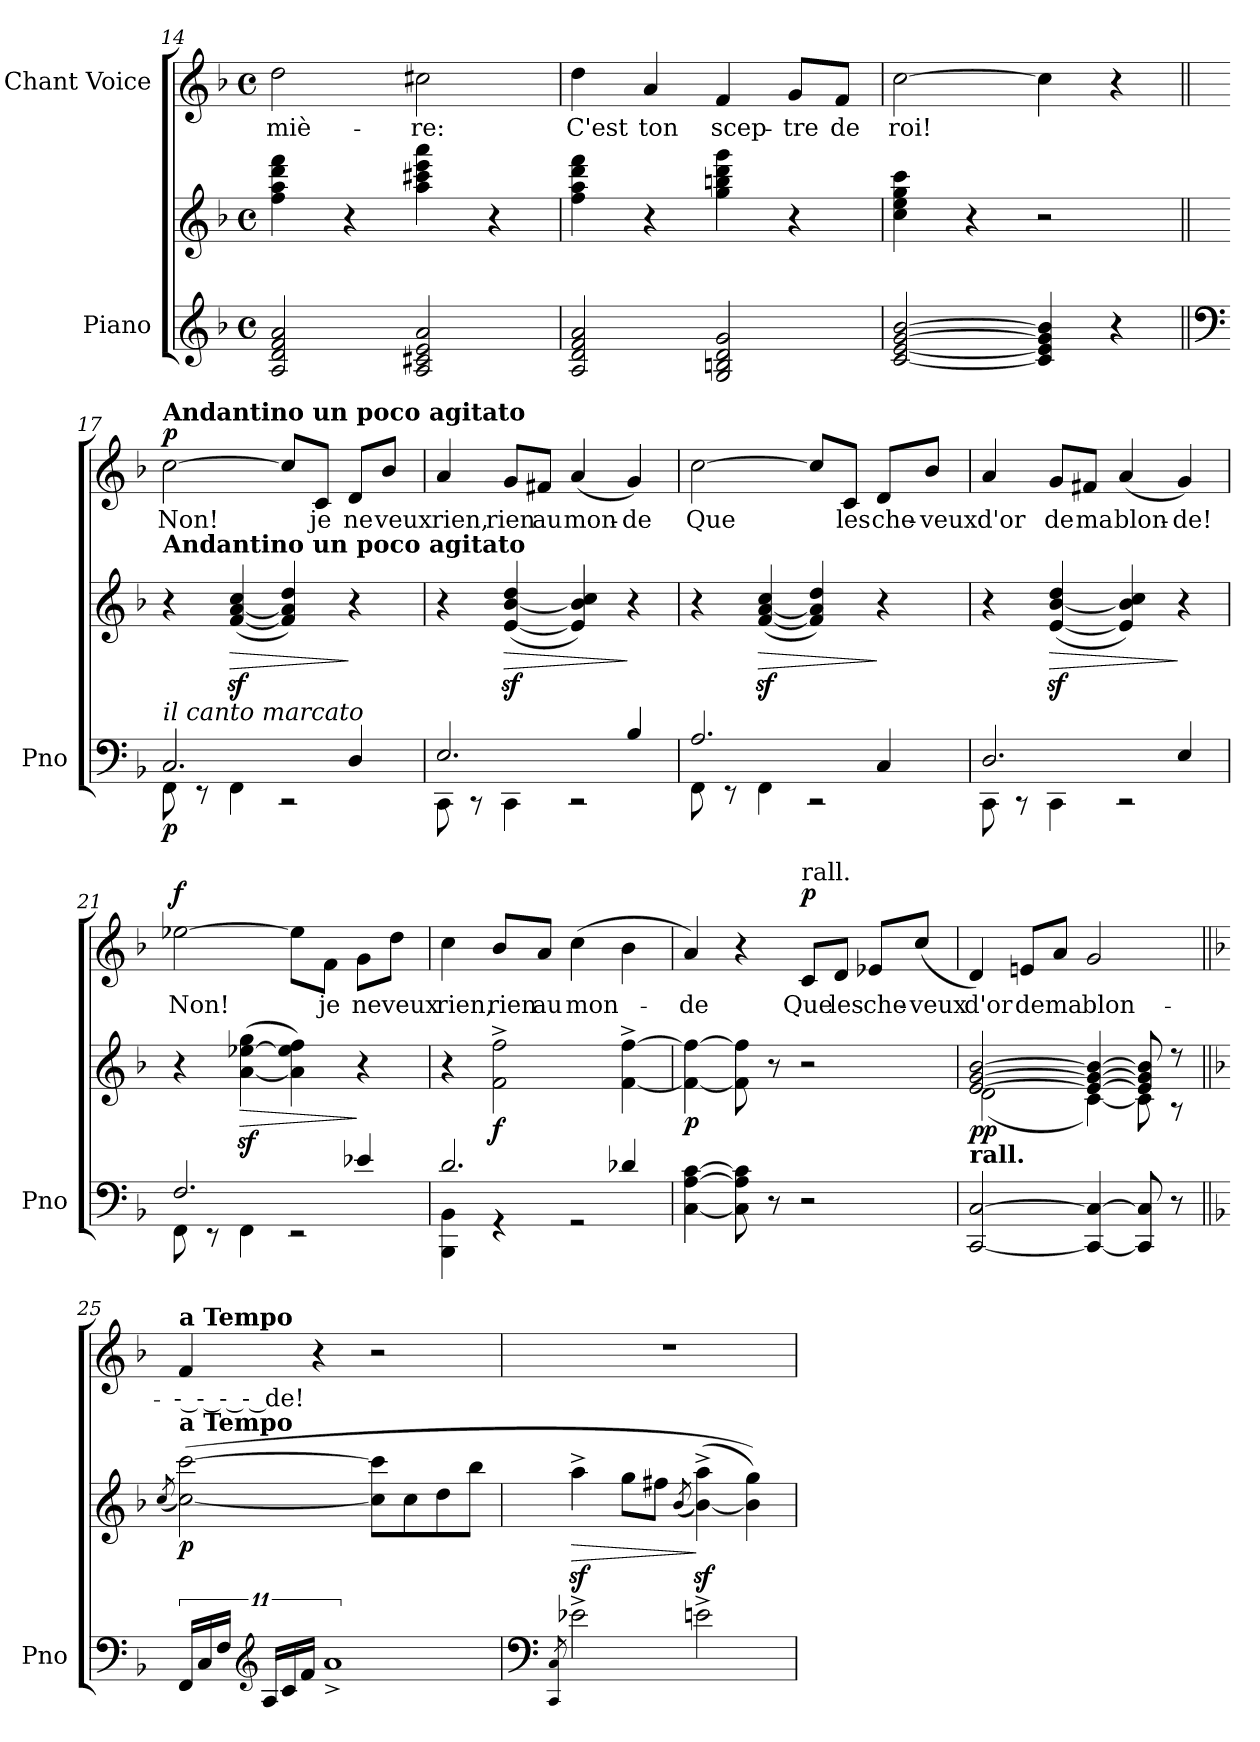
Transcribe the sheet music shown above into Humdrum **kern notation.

**kern	**kern	**dynam	**kern	**text	**dynam
*part2	*part2	*part2	*part1	*part1	*part1
*staff3	*staff2	*staff2/3	*staff1	*staff1	*staff1
*I"Piano	*	*	*I"Chant Voice	*	*
*I'Pno	*	*	*	*	*
*clefG2	*clefG2	*	*clefG2	*	*
*k[b-]	*k[b-]	*	*k[b-]	*	*
*M4/4	*M4/4	*	*M4/4	*	*
*met(c)	*met(c)	*	*met(c)	*	*
=14	=14	=14	=14	=14	=14
2A/ 2d/ 2f/ 2a/	4ff\ 4aa\ 4ddd\ 4fff\	.	2dd\	-miè-	.
.	4r	.	.	.	.
2A/ 2c#X/ 2e/ 2a/	4aa\ 4ccc#X\ 4eee\ 4aaa\	.	2cc#X\	-re:	.
.	4r	.	.	.	.
=15	=15	=15	=15	=15	=15
2A/ 2d/ 2f/ 2a/	4ff\ 4aa\ 4ddd\ 4fff\	.	4dd\	C'est	.
.	4r	.	4a/	ton	.
2G/ 2Bn/ 2d/ 2g/	4gg\ 4bbn\ 4ddd\ 4ggg\	.	4f/	scep-	.
.	4r	.	8g/L	-tre	.
.	.	.	8f/J	de	.
=16	=16	=16	=16	=16	=16
[2c/ [2e/ [>2g/ [2b-/	4cc\ 4ee\ 4gg\ 4ccc\	.	[2cc\	roi!	.
.	4r	.	.	.	.
4c/] 4e/] 4g/] 4b-/]	2r	.	4cc\]	.	.
4r	.	.	4r	.	.
=17||	=17||	=17||	=17||	=17||	=17||
*clefF4	*	*	*	*	*
*	*	*	*MM104	*	*
*^	*	*	*	*	*
!	!	!	!	!LO:TX:a:B:t=Andantino un poco agitato	!	!
!	!	!LO:TX:a:B:t=Andantino un poco agitato	!	!	!	!
!LO:TX:i:t=il canto marcato	!	!	!	!	!	!
!	!	!	!LO:DY:b=2	!	!	!LO:DY:a
2.C/	8FF\	4r	p	[2cc\	Non!	p
.	8r	.	.	.	.	.
!	!	!	!LO:HP:b	!	!	!
.	4FF\	([4f/z< [<4a/z< 4cc/z<	>	.	.	.
.	2r	4f/] 4a/] 4dd/)	.	8cc/L]	.	.
.	.	.	.	8c/J	je	.
4D/	.	4r	]	8d/L	ne	.
.	.	.	.	8b-/J	veux	.
=18	=18	=18	=18	=18	=18	=18
2.E/	8CC\	4r	.	4a/	rien,	.
.	8r	.	.	.	.	.
!	!	!	!LO:HP:b	!	!	!
.	4CC\	([4e/z< [<4b-/z< 4dd/z<	>	8g/L	rien	.
.	.	.	.	8f#X/J	au	.
.	2r	4e/] 4b-/] 4cc/)	.	(4a/	mon-	.
4B-/	.	4r	]	4g/)	-de	.
=19	=19	=19	=19	=19	=19	=19
!	!	!	!	!	!	!LO:DY:a
!	!	!	!	!	!	!LO:DY:n=1:a
2.A/	8FF\	4r	.	[2cc\	Que	other-dynamics f
.	8r	.	.	.	.	.
!	!	!	!LO:HP:b	!	!	!
.	4FF\	([4f/z< [<4a/z< 4cc/z<	>	.	.	.
.	2r	4f/] 4a/] 4dd/)	.	8cc/L]	.	.
.	.	.	.	8c/J	les	.
4C/	.	4r	]	8d/L	che-	.
.	.	.	.	8b-/J	-veux	.
=20	=20	=20	=20	=20	=20	=20
2.D/	8CC\	4r	.	4a/	d'or	.
.	8r	.	.	.	.	.
!	!	!	!LO:HP:b	!	!	!
.	4CC\	([4e/z< [<4b-/z< 4dd/z<	>	8g/L	de	.
.	.	.	.	8f#X/J	ma	.
.	2r	4e/] 4b-/] 4cc/)	.	(4a/	blon-	.
4E/	.	4r	]	4g/)	-de!	.
=21	=21	=21	=21	=21	=21	=21
!	!	!	!LO:DY:b=2	!	!	!
!	!	!	!LO:DY:n=1:b=2	!	!	!LO:DY:a
2.F/	8FF\	4r	other-dynamics f	[2ee-X\	Non!	f
.	8r	.	.	.	.	.
!	!	!	!LO:HP:b	!	!	!
.	4FF\	(>[4a\z< [<4ee-X\z< 4gg\z<	>	.	.	.
.	2r	4a\] 4ee-\] 4ff\)	.	8ee-\L]	.	.
.	.	.	.	8f\J	je	.
4e-X/	.	4r	]	8g\L	ne	.
.	.	.	.	8dd\J	veux	.
=22	=22	=22	=22	=22	=22	=22
2.d/	4BBB-\ 4BB-\	4r	.	4cc\	rien,	.
!	!	!	!LO:DY:b	!	!	!
.	4r	2f\^ 2ff\^	f	8b-/L	rien	.
.	.	.	.	8a/J	au	.
.	2r	.	.	(4cc\	mon-	.
4d-X/	.	[4f\^ [4ff\^	.	4b-\	.	.
*v	*v	*	*	*	*	*
=23	=23	=23	=23	=23	=23
!	!	!LO:DY:b	!	!	!
[4C\ [4A\ [4c\	4f\_ 4ff\_	p	4a/)	-de	.
8C\] 8A\] 8c\]	8f\] 8ff\]	.	4r	.	.
8r	8r	.	.	.	.
!	!	!	!LO:TX:a:t=rall.	!	!
!	!	!	!	!	!LO:DY:a
2r	2r	.	8c/L	Que	p
.	.	.	8d/J	les	.
.	.	.	8e-X/L	che-	.
.	.	.	(8cc/J	-veux	.
=24	=24	=24	=24	=24	=24
*	*^	*	*	*	*
!	!LO:TX:b:B:t=rall.	!	!	!	!	!
!	!	!	!LO:DY:b	!	!	!
[2CC/ [2C/	[>2e/ [2g/ [2b-/	(2d\	pp	4d/)	d'or	.
.	.	.	.	8en/L	de	.
.	.	.	.	8a/J	ma	.
4CC/_ 4C/_	4e/_ 4g/_ 4b-/_	[4c\)	.	2g/	blon-	.
8CC/] 8C/]	8e/] 8g/] 8b-/]	8c\]	.	.	.	.
8r	8r	8r	.	.	.	.
*	*v	*v	*	*	*	*
=25||	=25||	=25||	=25||	=25||	=25||
*k[b-]	*k[b-]	*	*k[b-]	*	*
.	(8qcc/	.	.	.	.
!	!	!	!LO:TX:a:B:t=a Tempo	!	!
!	!LO:TX:a:B:t=a Tempo	!	!	!	!
!	!	!LO:DY:b	!	!	!
22FF!/LL	([2cc\ [2ccc\)	p	4f/	-- - - - de!	.
22C!/	.	.	.	.	.
22F!/JJ	.	.	.	.	.
*clefG2	*	*	*	*	*
22A!/LL	.	.	.	.	.
22c!/	.	.	.	.	.
22f!/JJ	.	.	.	.	.
.	.	.	4r	.	.
11%8a^	.	.	.	.	.
.	8cc\] 8ccc\]L	.	2r	.	.
.	8cc\	.	.	.	.
.	8dd\	.	.	.	.
.	8bb-\J	.	.	.	.
=26	=26	=26	=26	=26	=26
*clefF4	*	*	*	*	*
8qCC/ 8qC/	.	.	.	.	.
!	!	!LO:HP:b	!	!	!
2e-X^\	4aaz<^\	>	1r	.	.
.	8gg\L	.	.	.	.
.	8ff#X\J	.	.	.	.
.	(8qb-/	.	.	.	.
2en^\	(>[4b-\z<^ 4aa\z<^)	]	.	.	.
.	4b-\] 4gg\))	.	.	.	.
=	=	=	=	=	=
*-	*-	*-	*-	*-	*-
